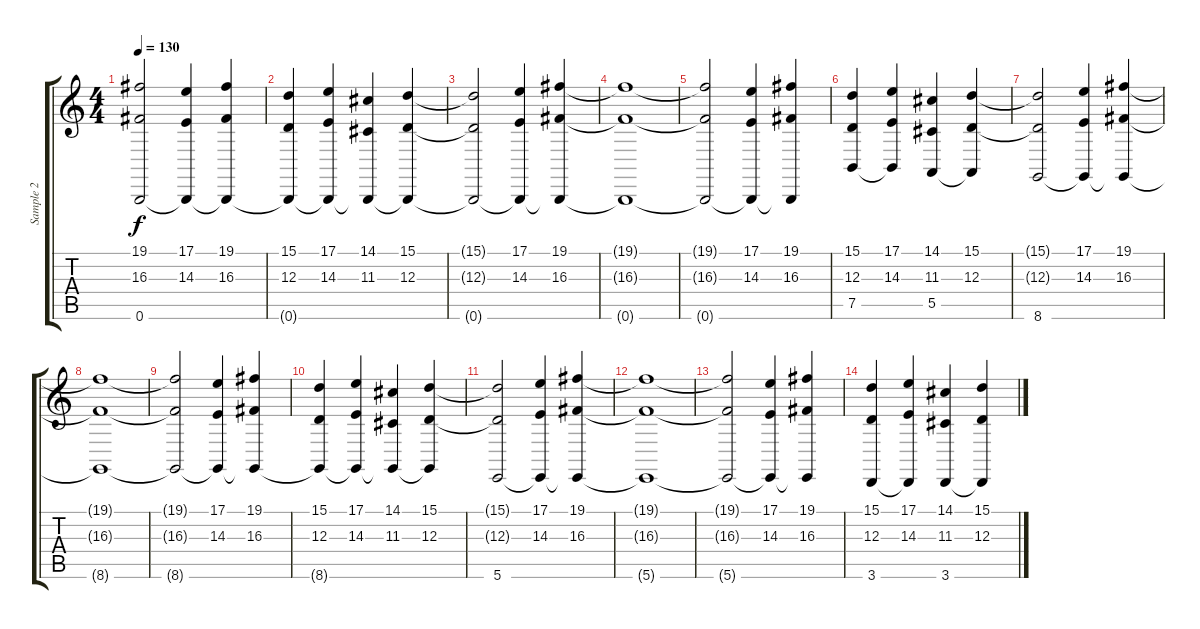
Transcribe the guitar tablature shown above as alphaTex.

\track ("Sample 2" "Sample 2") {instrument choiraahs}
\staff {score tabs}
\tuning (B3 Gb3 D3 A2 E2 B1) {hide}
\ts (4 4)
\tempo 130
\clef g2
\ks c
(19.1{t} 16.3{t} 0.6{t}).2{dy f} (17.1 14.3 0.6{t}).4 (19.1 16.3 0.6{t}).4 |
(15.1 12.3 0.6{t}).4 (17.1 14.3 0.6{t}).4 (14.1 11.3 0.6{t}).4 (15.1 12.3 0.6{t}).4 |
(15.1{t} 12.3{t} 0.6{t}).2 (17.1 14.3 0.6{t}).4 (19.1 16.3 0.6{t}).4 |
(19.1{t} 16.3{t} 0.6{t}).1 |
(19.1{t} 16.3{t} 0.6{t}).2 (17.1 14.3 0.6{t}).4 (19.1 16.3 0.6{t}).4 |
(15.1 12.3 7.5).4 (17.1 14.3 7.5{t}).4 (14.1 11.3 5.5).4 (15.1 12.3 5.5{t}).4 |
(15.1{t} 12.3{t} 8.6).2 (17.1 14.3 8.6{t}).4 (19.1 16.3 8.6{t}).4 |
(19.1{t} 16.3{t} 8.6{t}).1 |
(19.1{t} 16.3{t} 8.6{t}).2 (17.1 14.3 8.6{t}).4 (19.1 16.3 8.6{t}).4 |
(15.1 12.3 8.6{t}).4 (17.1 14.3 8.6{t}).4 (14.1 11.3 8.6{t}).4 (15.1 12.3 8.6{t}).4 |
(15.1{t} 12.3{t} 5.6).2 (17.1 14.3 5.6{t}).4 (19.1 16.3 5.6{t}).4 |
(19.1{t} 16.3{t} 5.6{t}).1 |
(19.1{t} 16.3{t} 5.6{t}).2 (17.1 14.3 5.6{t}).4 (19.1 16.3 5.6{t}).4 |
(15.1 12.3 3.6).4 (17.1 14.3 3.6{t}).4 (14.1 11.3 3.6).4 (15.1 12.3 3.6{t}).4
